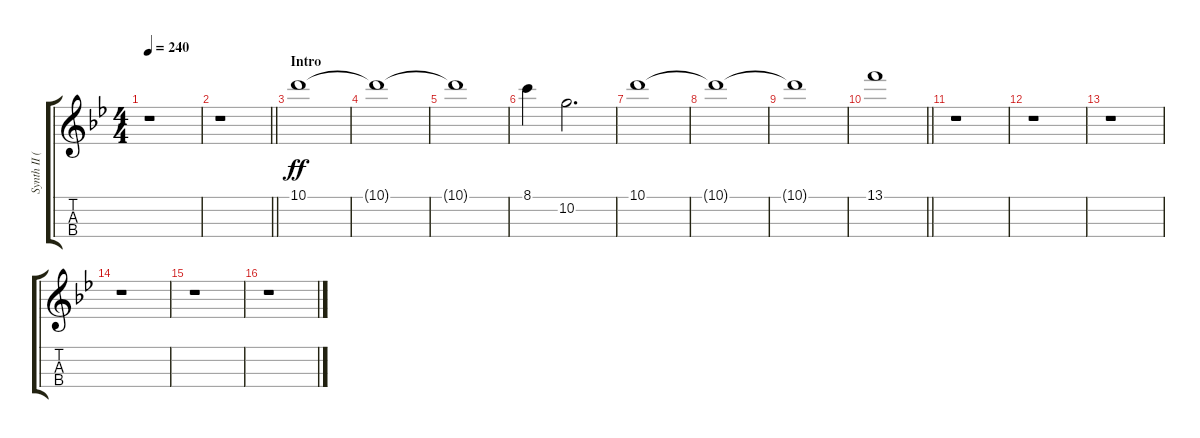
\track ("Synth II (Strings)" "Synth II (") {instrument violin}
\staff {score tabs}
\tuning (E5 A4 D4 G3) {hide}
\ts (4 4)
\tempo 240
\clef g2
\ks bb
r.1{dy ff instrument violin} |
\barLineRight lightlight
r.1 |
\section ("" "Intro")
10.1.1 |
10.1{t}.1 |
10.1{t}.1 |
8.1.4 10.2.2{d} |
10.1.1 |
10.1{t}.1 |
10.1{t}.1 |
\barLineRight lightlight
13.1.1 |
\section ("" "")
r.1 |
r.1 |
r.1 |
r.1 |
r.1 |
r.1
